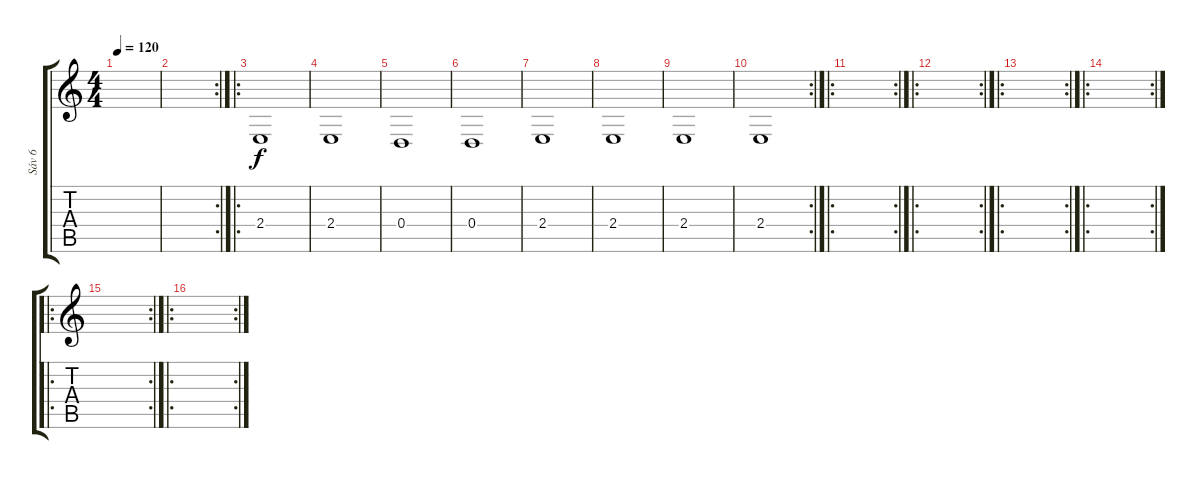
\track ("Sáv 6" "Sáv 6") {instrument trumpet}
\staff {score tabs}
\tuning (E4 B3 G3 D3 A2 E2) {hide}
\ts (4 4)
\tempo 120
\clef g2
\ks c
|
\rc 2
|
\ro
2.4.1 |
2.4.1 |
0.4.1 |
0.4.1 |
2.4.1 |
2.4.1 |
2.4.1 |
\rc 2
2.4.1 |
\ro
\rc 2
|
\ro
\rc 2
|
\ro
\rc 2
|
\ro
\rc 2
|
\ro
\rc 2
|
\ro
\rc 2
